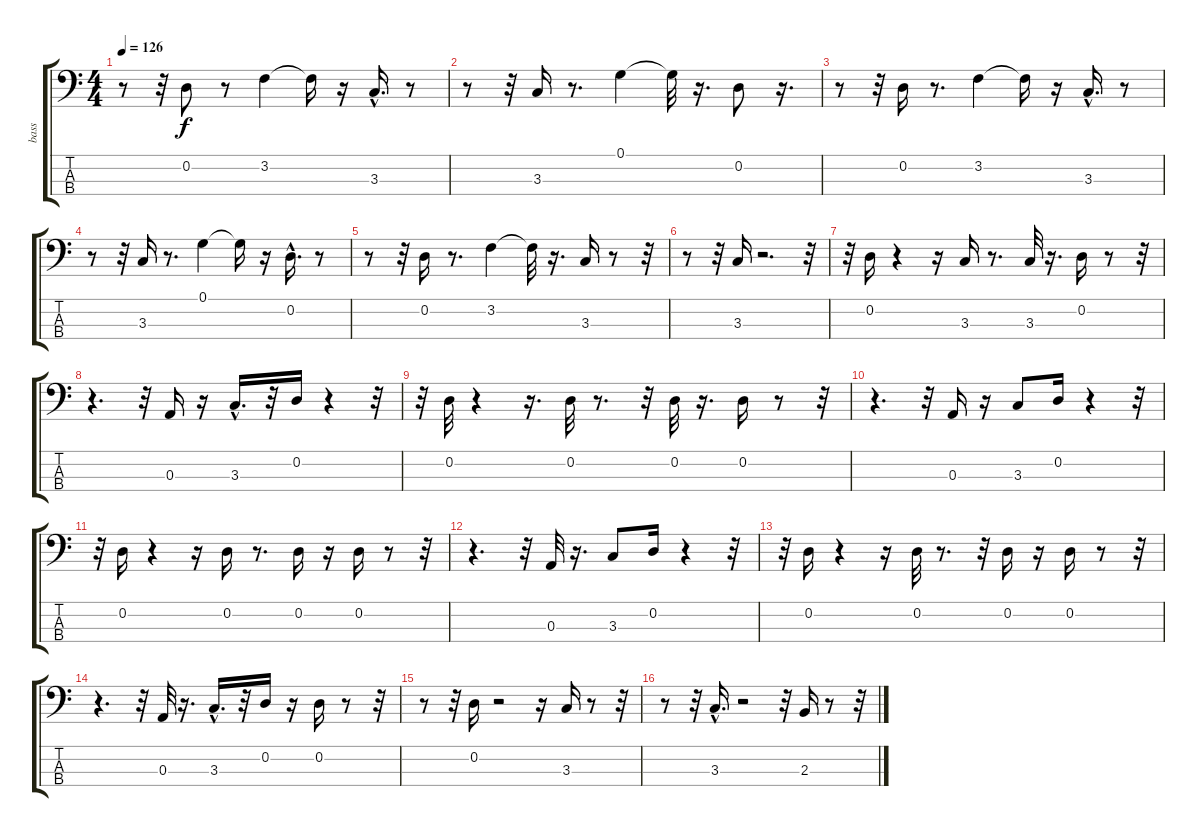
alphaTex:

\track ("bass" "bass") {instrument electricbassfinger}
\staff {score tabs}
\tuning (G2 D2 A1 E1) {hide}
\ts (4 4)
\tempo 126
\clef f4
\ks c
r.8{dy f} r.32 0.2.8 r.8 3.2.4 3.2{t}.16 r.16 3.3{hac}.16{d} r.8 |
r.8 r.32 3.3.16 r.8{d} 0.1.4 0.1{t}.32 r.16{d} 0.2.8 r.16{d} |
r.8 r.32 0.2.16 r.8{d} 3.2.4 3.2{t}.16 r.16 3.3{hac}.16{d} r.8 |
r.8 r.32 3.3.16 r.8{d} 0.1.4 0.1{t}.16 r.16 0.2{hac}.16{d} r.8 |
r.8 r.32 0.2.16 r.8{d} 3.2.4 3.2{t}.32 r.16{d} 3.3.16 r.8 r.32 |
r.8 r.32 3.3.16 r.2{d} r.32 |
r.32 0.2.16 r.4 r.16 3.3.16 r.8{d} 3.3.32 r.16{d} 0.2.16 r.8 r.32 |
r.4{d} r.32 0.3.16 r.16 3.3{hac}.16{d} r.32 0.2.16 r.4 r.32 |
r.32 0.2.32 r.4 r.16{d} 0.2.32 r.8{d} r.32 0.2.32 r.16{d} 0.2.16 r.8 r.32 |
r.4{d} r.32 0.3.16 r.16 3.3.8 0.2.16 r.4 r.32 |
r.32 0.2.16 r.4 r.16 0.2.16 r.8{d} 0.2.16 r.16 0.2.16 r.8 r.32 |
r.4{d} r.32 0.3.32 r.16{d} 3.3.8 0.2.16 r.4 r.32 |
r.32 0.2.16 r.4 r.16 0.2.32 r.8{d} r.32 0.2.16 r.16 0.2.16 r.8 r.32 |
r.4{d} r.32 0.3.32 r.16{d} 3.3{hac}.16{d} r.32 0.2.16 r.16 0.2.16 r.8 r.32 |
r.8 r.32 0.2.16 r.2 r.16 3.3.16 r.8 r.32 |
r.8 r.32 3.3{hac}.16{d} r.2 r.32 2.3.16 r.8 r.32
